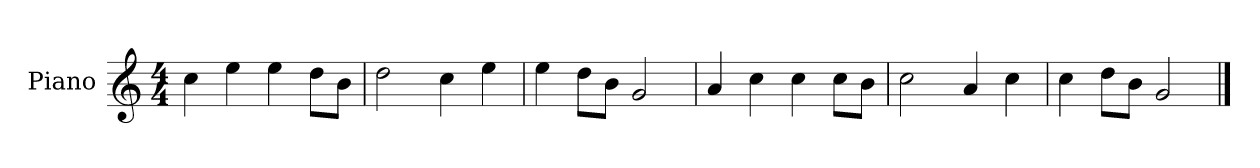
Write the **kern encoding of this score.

**kern
*part1
*staff1
*I"Piano
*I'P-no
*clefG2
*k[]
*M4/4
*MM90
=1
4cc\
4ee\
4ee\
8dd\L
8b\J
=2
2dd\
4cc\
4ee\
=3
4ee\
8dd\L
8b\J
2g/
=4
4a/
4cc\
4cc\
8cc\L
8b\J
=5
2cc\
4a/
4cc\
=6
4cc\
8dd\L
8b\J
2g/
==
*-
